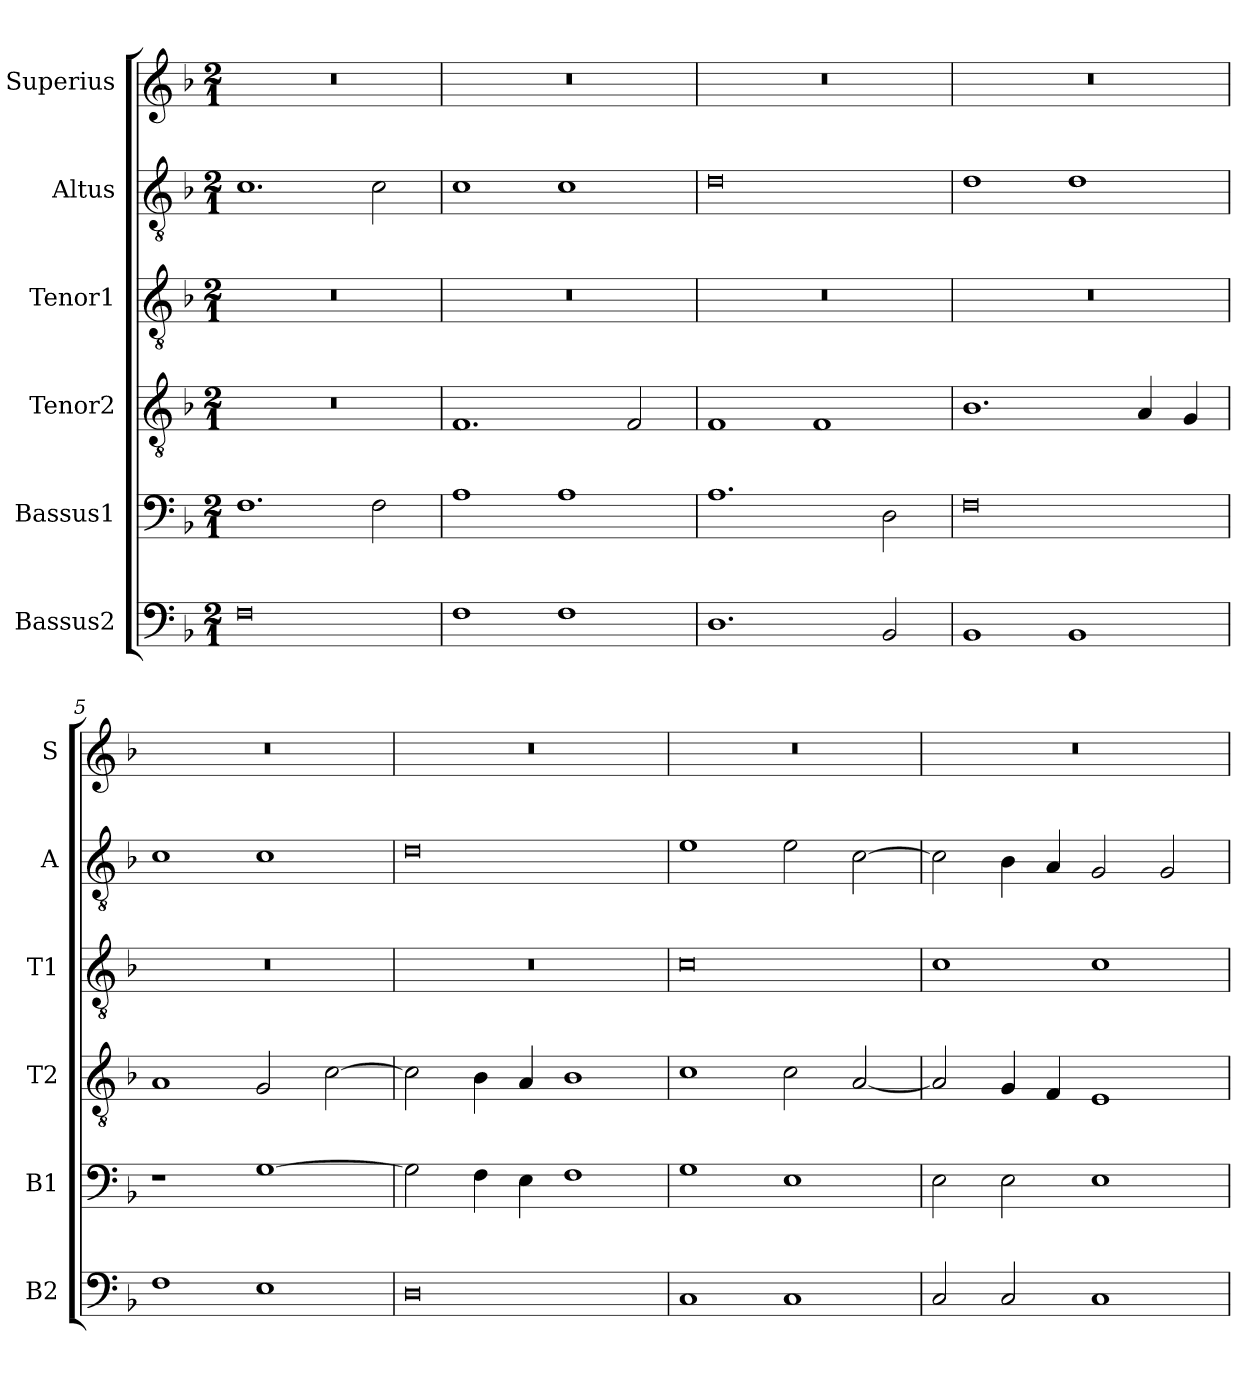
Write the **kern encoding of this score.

**kern	**kern	**kern	**kern	**kern	**kern
*part6	*part5	*part4	*part3	*part2	*part1
*staff6	*staff5	*staff4	*staff3	*staff2	*staff1
*I"Bassus2	*I"Bassus1	*I"Tenor2	*I"Tenor1	*I"Altus	*I"Superius
*I'B2	*I'B1	*I'T2	*I'T1	*I'A	*I'S
*clefF4	*clefF4	*clefGv2	*clefGv2	*clefGv2	*clefG2
*k[b-]	*k[b-]	*k[b-]	*k[b-]	*k[b-]	*k[b-]
*M2/1	*M2/1	*M2/1	*M2/1	*M2/1	*M2/1
=1	=1	=1	=1	=1	=1
0F	1.F	0r	0r	1.c	0r
.	2F\	.	.	2c\	.
=2	=2	=2	=2	=2	=2
1F	1A	1.F	0r	1c	0r
1F	1A	.	.	1c	.
.	.	2F/	.	.	.
=3	=3	=3	=3	=3	=3
1.D	1.A	1F	0r	0d	0r
.	.	1F	.	.	.
2BB-/	2D\	.	.	.	.
=4	=4	=4	=4	=4	=4
1BB-	0F	1.B-	0r	1d	0r
1BB-	.	.	.	1d	.
.	.	4A/	.	.	.
.	.	4G/	.	.	.
=5	=5	=5	=5	=5	=5
1F	1r	1A	0r	1c	0r
1E	[1G	2G/	.	1c	.
.	.	[2c\	.	.	.
=6	=6	=6	=6	=6	=6
0D	2G\]	2c\]	0r	0d	0r
.	4F\	4B-\	.	.	.
.	4E\	4A/	.	.	.
.	1F	1B-	.	.	.
=7	=7	=7	=7	=7	=7
1C	1G	1c	0c	1e	0r
1C	1E	2c\	.	2e\	.
.	.	[2A/	.	[2c\	.
=8	=8	=8	=8	=8	=8
2C/	2E\	2A/]	1c	2c\]	0r
2C/	2E\	4G/	.	4B-\	.
.	.	4F/	.	4A/	.
1C	1E	1E	1c	2G/	.
.	.	.	.	2G/	.
=	=	=	=	=	=
*-	*-	*-	*-	*-	*-
